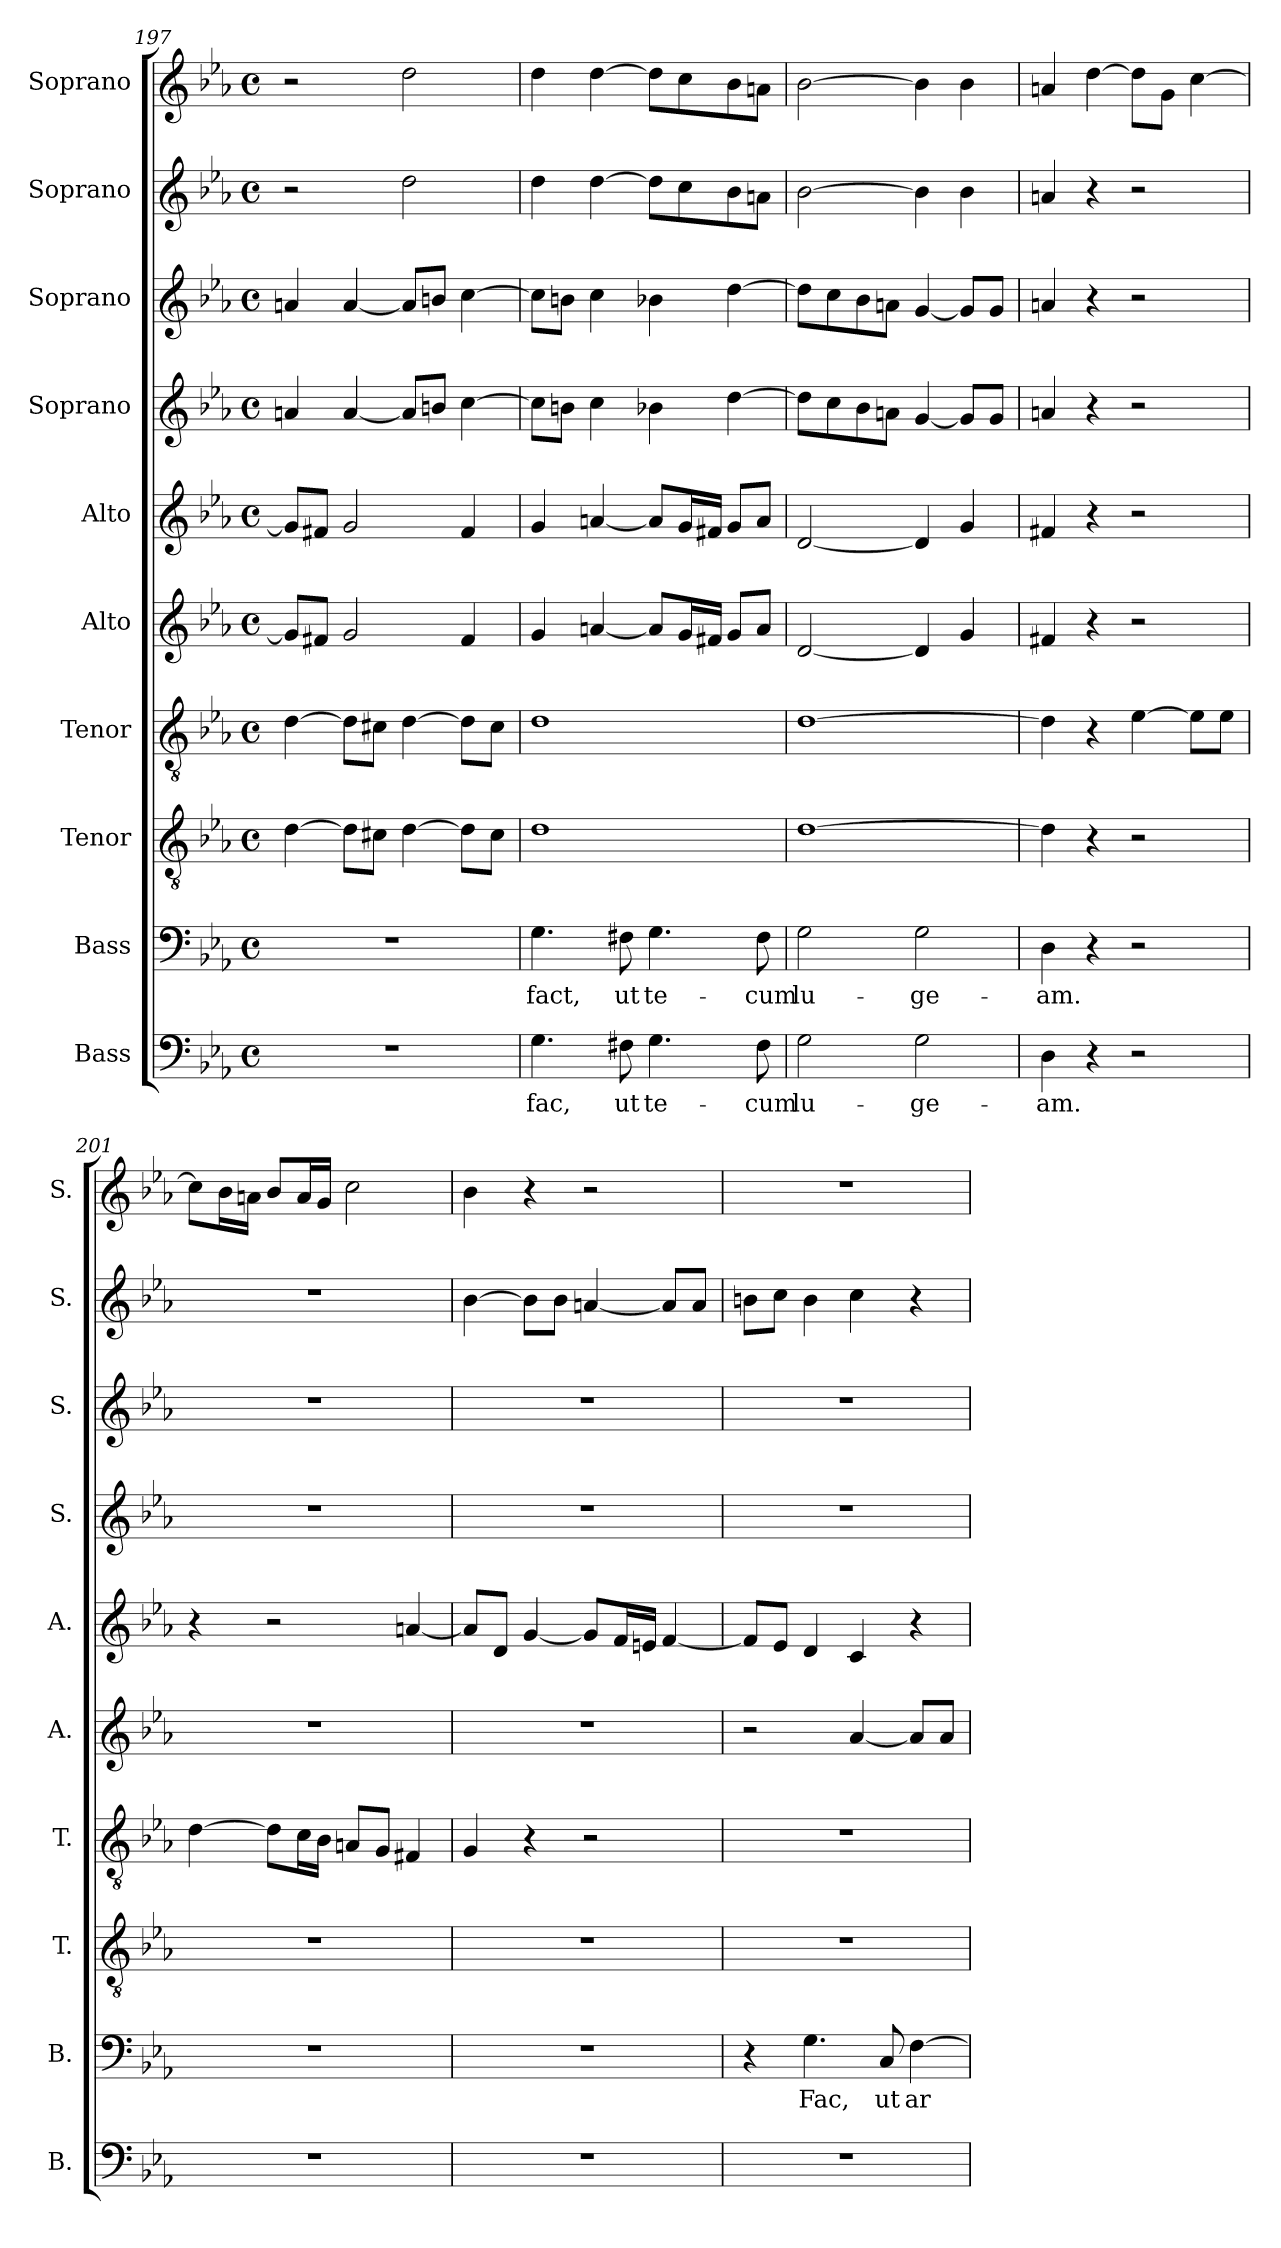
**kern	**text	**kern	**text	**kern	**kern	**kern	**kern	**kern	**kern	**kern	**kern
*part10	*part10	*part9	*part9	*part8	*part7	*part6	*part5	*part4	*part3	*part2	*part1
*staff10	*staff10	*staff9	*staff9	*staff8	*staff7	*staff6	*staff5	*staff4	*staff3	*staff2	*staff1
*I"Bass	*	*I"Bass	*	*I"Tenor	*I"Tenor	*I"Alto	*I"Alto	*I"Soprano	*I"Soprano	*I"Soprano	*I"Soprano
*I'B.	*	*I'B.	*	*I'T.	*I'T.	*I'A.	*I'A.	*I'S.	*I'S.	*I'S.	*I'S.
*clefF4	*	*clefF4	*	*clefGv2	*clefGv2	*clefG2	*clefG2	*clefG2	*clefG2	*clefG2	*clefG2
*k[b-e-a-]	*	*k[b-e-a-]	*	*k[b-e-a-]	*k[b-e-a-]	*k[b-e-a-]	*k[b-e-a-]	*k[b-e-a-]	*k[b-e-a-]	*k[b-e-a-]	*k[b-e-a-]
*M4/4	*	*M4/4	*	*M4/4	*M4/4	*M4/4	*M4/4	*M4/4	*M4/4	*M4/4	*M4/4
*met(c)	*	*met(c)	*	*met(c)	*met(c)	*met(c)	*met(c)	*met(c)	*met(c)	*met(c)	*met(c)
=197	=197	=197	=197	=197	=197	=197	=197	=197	=197	=197	=197
1r	.	1r	.	[4d\	[4d\	8g/L]	8g/L]	4an/	4an/	2r	2r
.	.	.	.	.	.	8f#X/J	8f#X/J	.	.	.	.
.	.	.	.	8d\L]	8d\L]	2g/	2g/	[4a/	[4a/	.	.
.	.	.	.	8c#X\J	8c#X\J	.	.	.	.	.	.
.	.	.	.	[4d\	[4d\	.	.	8a/L]	8a/L]	2dd\	2dd\
.	.	.	.	.	.	.	.	8bn/J	8bn/J	.	.
.	.	.	.	8d\L]	8d\L]	4f#/	4f#/	[4cc\	[4cc\	.	.
.	.	.	.	8c#\J	8c#\J	.	.	.	.	.	.
=198	=198	=198	=198	=198	=198	=198	=198	=198	=198	=198	=198
4.G\	fac,	4.G\	fact,	1d	1d	4g/	4g/	8cc\L]	8cc\L]	4dd\	4dd\
.	.	.	.	.	.	.	.	8bn\J	8bn\J	.	.
.	.	.	.	.	.	[4an/	[4an/	4cc\	4cc\	[4dd\	[4dd\
8F#X\	ut	8F#X\	ut	.	.	.	.	.	.	.	.
4.G\	te-	4.G\	te-	.	.	8a/L]	8a/L]	4b-X\	4b-X\	8dd\L]	8dd\L]
.	.	.	.	.	.	16g/L	16g/L	.	.	8cc\	8cc\
.	.	.	.	.	.	16f#X/JJ	16f#X/JJ	.	.	.	.
.	.	.	.	.	.	8g/L	8g/L	[4dd\	[4dd\	8b-\	8b-\
8F#\	-cum	8F#\	-cum	.	.	8a/J	8a/J	.	.	8an\J	8an\J
=199	=199	=199	=199	=199	=199	=199	=199	=199	=199	=199	=199
2G\	lu-	2G\	lu-	[1d	[1d	[2d/	[2d/	8dd\L]	8dd\L]	[2b-\	[2b-\
.	.	.	.	.	.	.	.	8cc\	8cc\	.	.
.	.	.	.	.	.	.	.	8b-\	8b-\	.	.
.	.	.	.	.	.	.	.	8an\J	8an\J	.	.
2G\	-ge-	2G\	-ge-	.	.	4d/]	4d/]	[4g/	[4g/	4b-\]	4b-\]
.	.	.	.	.	.	4g/	4g/	8g/L]	8g/L]	4b-\	4b-\
.	.	.	.	.	.	.	.	8g/J	8g/J	.	.
!!LO:PB:g=z
=200	=200	=200	=200	=200	=200	=200	=200	=200	=200	=200	=200
4D\	-am.	4D\	-am.	4d\]	4d\]	4f#X/	4f#X/	4an/	4an/	4an/	4an/
4r	.	4r	.	4r	4r	4r	4r	4r	4r	4r	[4dd\
2r	.	2r	.	2r	[4e-\	2r	2r	2r	2r	2r	8dd\L]
.	.	.	.	.	.	.	.	.	.	.	8g\J
.	.	.	.	.	8e-\L]	.	.	.	.	.	[4cc\
.	.	.	.	.	8e-\J	.	.	.	.	.	.
=201	=201	=201	=201	=201	=201	=201	=201	=201	=201	=201	=201
1r	.	1r	.	1r	[4d\	1r	4r	1r	1r	1r	8cc\L]
.	.	.	.	.	.	.	.	.	.	.	16b-\L
.	.	.	.	.	.	.	.	.	.	.	16an\JJ
.	.	.	.	.	8d\L]	.	2r	.	.	.	8b-/L
.	.	.	.	.	16c\L	.	.	.	.	.	16a/L
.	.	.	.	.	16B-\JJ	.	.	.	.	.	16g/JJ
.	.	.	.	.	8An/L	.	.	.	.	.	2cc\
.	.	.	.	.	8G/J	.	.	.	.	.	.
.	.	.	.	.	4F#X/	.	[4an/	.	.	.	.
=202	=202	=202	=202	=202	=202	=202	=202	=202	=202	=202	=202
1r	.	1r	.	1r	4G/	1r	8a/L]	1r	1r	[4b-\	4b-\
.	.	.	.	.	.	.	8d/J	.	.	.	.
.	.	.	.	.	4r	.	[4g/	.	.	8b-\L]	4r
.	.	.	.	.	.	.	.	.	.	8b-\J	.
.	.	.	.	.	2r	.	8g/L]	.	.	[4an/	2r
.	.	.	.	.	.	.	16f/L	.	.	.	.
.	.	.	.	.	.	.	16en/JJ	.	.	.	.
.	.	.	.	.	.	.	[4f/	.	.	8a/L]	.
.	.	.	.	.	.	.	.	.	.	8a/J	.
=203	=203	=203	=203	=203	=203	=203	=203	=203	=203	=203	=203
1r	.	4r	.	1r	1r	2r	8f/L]	1r	1r	8bn\L	1r
.	.	.	.	.	.	.	8e-/J	.	.	8cc\J	.
.	.	4.G\	Fac,	.	.	.	4d/	.	.	4b\	.
.	.	.	.	.	.	[4a-/	4c/	.	.	4cc\	.
.	.	8C/	ut	.	.	.	.	.	.	.	.
.	.	[4F\	ar-	.	.	8a-/L]	4r	.	.	4r	.
.	.	.	.	.	.	8a-/J	.	.	.	.	.
=	=	=	=	=	=	=	=	=	=	=	=
*-	*-	*-	*-	*-	*-	*-	*-	*-	*-	*-	*-
